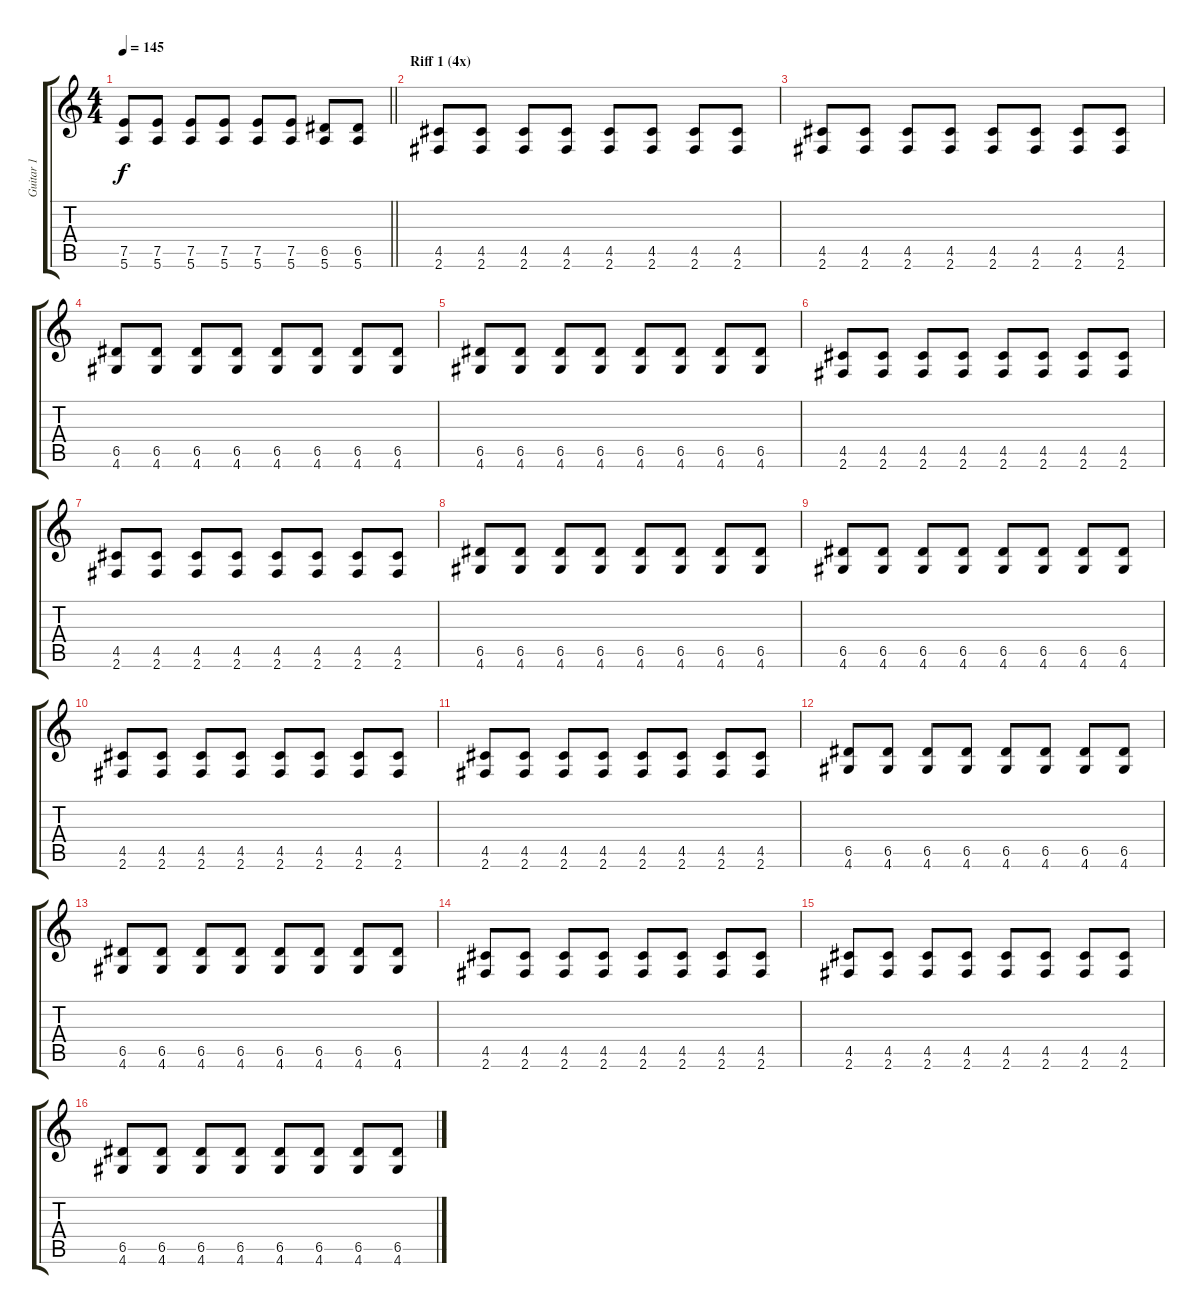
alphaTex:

\track ("Guitar 1" "Guitar 1") {instrument distortionguitar}
\staff {score tabs}
\tuning (E4 B3 G3 D3 A2 E2) {hide}
\ts (4 4)
\tempo 145
\clef g2
\barLineRight lightlight
\ks c
(7.5 5.6).8{dy f} (7.5 5.6).8 (7.5 5.6).8 (7.5 5.6).8 (7.5 5.6).8 (7.5 5.6).8 (6.5 5.6).8 (6.5 5.6).8 |
\section ("" "Riff 1 (4x)")
(4.5 2.6).8 (4.5 2.6).8 (4.5 2.6).8 (4.5 2.6).8 (4.5 2.6).8 (4.5 2.6).8 (4.5 2.6).8 (4.5 2.6).8 |
(4.5 2.6).8 (4.5 2.6).8 (4.5 2.6).8 (4.5 2.6).8 (4.5 2.6).8 (4.5 2.6).8 (4.5 2.6).8 (4.5 2.6).8 |
(6.5 4.6).8 (6.5 4.6).8 (6.5 4.6).8 (6.5 4.6).8 (6.5 4.6).8 (6.5 4.6).8 (6.5 4.6).8 (6.5 4.6).8 |
(6.5 4.6).8 (6.5 4.6).8 (6.5 4.6).8 (6.5 4.6).8 (6.5 4.6).8 (6.5 4.6).8 (6.5 4.6).8 (6.5 4.6).8 |
(4.5 2.6).8 (4.5 2.6).8 (4.5 2.6).8 (4.5 2.6).8 (4.5 2.6).8 (4.5 2.6).8 (4.5 2.6).8 (4.5 2.6).8 |
(4.5 2.6).8 (4.5 2.6).8 (4.5 2.6).8 (4.5 2.6).8 (4.5 2.6).8 (4.5 2.6).8 (4.5 2.6).8 (4.5 2.6).8 |
(6.5 4.6).8 (6.5 4.6).8 (6.5 4.6).8 (6.5 4.6).8 (6.5 4.6).8 (6.5 4.6).8 (6.5 4.6).8 (6.5 4.6).8 |
(6.5 4.6).8 (6.5 4.6).8 (6.5 4.6).8 (6.5 4.6).8 (6.5 4.6).8 (6.5 4.6).8 (6.5 4.6).8 (6.5 4.6).8 |
(4.5 2.6).8 (4.5 2.6).8 (4.5 2.6).8 (4.5 2.6).8 (4.5 2.6).8 (4.5 2.6).8 (4.5 2.6).8 (4.5 2.6).8 |
(4.5 2.6).8 (4.5 2.6).8 (4.5 2.6).8 (4.5 2.6).8 (4.5 2.6).8 (4.5 2.6).8 (4.5 2.6).8 (4.5 2.6).8 |
(6.5 4.6).8 (6.5 4.6).8 (6.5 4.6).8 (6.5 4.6).8 (6.5 4.6).8 (6.5 4.6).8 (6.5 4.6).8 (6.5 4.6).8 |
(6.5 4.6).8 (6.5 4.6).8 (6.5 4.6).8 (6.5 4.6).8 (6.5 4.6).8 (6.5 4.6).8 (6.5 4.6).8 (6.5 4.6).8 |
(4.5 2.6).8 (4.5 2.6).8 (4.5 2.6).8 (4.5 2.6).8 (4.5 2.6).8 (4.5 2.6).8 (4.5 2.6).8 (4.5 2.6).8 |
(4.5 2.6).8 (4.5 2.6).8 (4.5 2.6).8 (4.5 2.6).8 (4.5 2.6).8 (4.5 2.6).8 (4.5 2.6).8 (4.5 2.6).8 |
(6.5 4.6).8 (6.5 4.6).8 (6.5 4.6).8 (6.5 4.6).8 (6.5 4.6).8 (6.5 4.6).8 (6.5 4.6).8 (6.5 4.6).8
